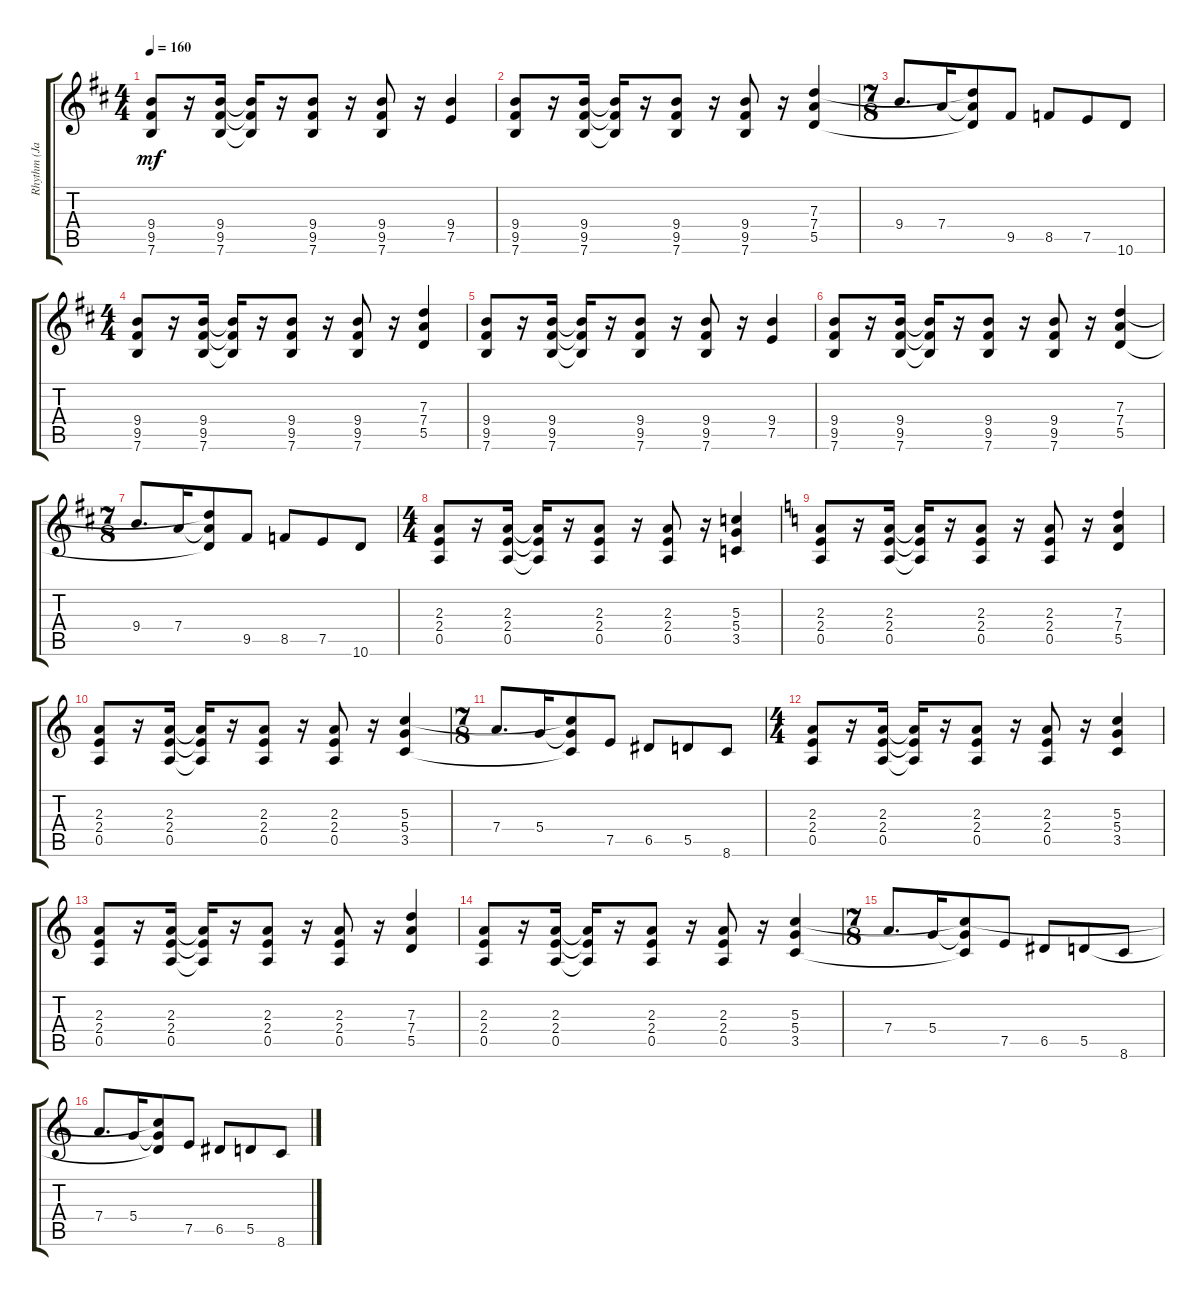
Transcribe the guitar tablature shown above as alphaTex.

\track ("Rhythm (James)" "Rhythm (Ja") {instrument distortionguitar}
\staff {score tabs}
\tuning (E4 B3 G3 D3 A2 E2) {hide}
\ts (4 4)
\tempo 160
\clef g2
\ks d
(9.4 9.5 7.6).8{dy mf} r.16 (9.4 9.5 7.6).16 (9.4{t} 9.5{t} 7.6{t}).16 r.16 (9.4 9.5 7.6).8 r.16 (9.4 9.5 7.6).8 r.16 (9.4 7.5).4 |
(9.4 9.5 7.6).8 r.16 (9.4 9.5 7.6).16 (9.4{t} 9.5{t} 7.6{t}).16 r.16 (9.4 9.5 7.6).8 r.16 (9.4 9.5 7.6).8 r.16 (7.3 7.4 5.5).4 |
\ts (7 8)
9.4.8{d} 7.4.16 (7.3{t} 7.4{t} 5.5{t}).8 9.5.8 8.5.8 7.5.8 10.6.8 |
\ts (4 4)
(9.4 9.5 7.6).8 r.16 (9.4 9.5 7.6).16 (9.4{t} 9.5{t} 7.6{t}).16 r.16 (9.4 9.5 7.6).8 r.16 (9.4 9.5 7.6).8 r.16 (7.3 7.4 5.5).4 |
(9.4 9.5 7.6).8 r.16 (9.4 9.5 7.6).16 (9.4{t} 9.5{t} 7.6{t}).16 r.16 (9.4 9.5 7.6).8 r.16 (9.4 9.5 7.6).8 r.16 (9.4 7.5).4 |
(9.4 9.5 7.6).8 r.16 (9.4 9.5 7.6).16 (9.4{t} 9.5{t} 7.6{t}).16 r.16 (9.4 9.5 7.6).8 r.16 (9.4 9.5 7.6).8 r.16 (7.3 7.4 5.5).4 |
\ts (7 8)
9.4.8{d} 7.4.16 (7.3{t} 7.4{t} 5.5{t}).8 9.5.8 8.5.8 7.5.8 10.6.8 |
\ts (4 4)
(2.3 2.4 0.5).8 r.16 (2.3 2.4 0.5).16 (2.3{t} 2.4{t} 0.5{t}).16 r.16 (2.3 2.4 0.5).8 r.16 (2.3 2.4 0.5).8 r.16 (5.3 5.4 3.5).4 |
\ks c
(2.3 2.4 0.5).8 r.16 (2.3 2.4 0.5).16 (2.3{t} 2.4{t} 0.5{t}).16 r.16 (2.3 2.4 0.5).8 r.16 (2.3 2.4 0.5).8 r.16 (7.3 7.4 5.5).4 |
(2.3 2.4 0.5).8 r.16 (2.3 2.4 0.5).16 (2.3{t} 2.4{t} 0.5{t}).16 r.16 (2.3 2.4 0.5).8 r.16 (2.3 2.4 0.5).8 r.16 (5.3 5.4 3.5).4 |
\ts (7 8)
7.4.8{d} 5.4.16 (5.3{t} 5.4{t} 3.5{t}).8 7.5.8 6.5.8 5.5.8 8.6.8 |
\ts (4 4)
(2.3 2.4 0.5).8 r.16 (2.3 2.4 0.5).16 (2.3{t} 2.4{t} 0.5{t}).16 r.16 (2.3 2.4 0.5).8 r.16 (2.3 2.4 0.5).8 r.16 (5.3 5.4 3.5).4 |
(2.3 2.4 0.5).8 r.16 (2.3 2.4 0.5).16 (2.3{t} 2.4{t} 0.5{t}).16 r.16 (2.3 2.4 0.5).8 r.16 (2.3 2.4 0.5).8 r.16 (7.3 7.4 5.5).4 |
(2.3 2.4 0.5).8 r.16 (2.3 2.4 0.5).16 (2.3{t} 2.4{t} 0.5{t}).16 r.16 (2.3 2.4 0.5).8 r.16 (2.3 2.4 0.5).8 r.16 (5.3 5.4 3.5).4 |
\ts (7 8)
7.4.8{d} 5.4.16 (5.3{t} 5.4{t} 3.5{t}).8 7.5.8 6.5.8 5.5.8 8.6.8 |
7.4.8{d} 5.4.16 (5.3{t} 5.4{t} 5.5{t}).8 7.5.8 6.5.8 5.5.8 8.6.8
